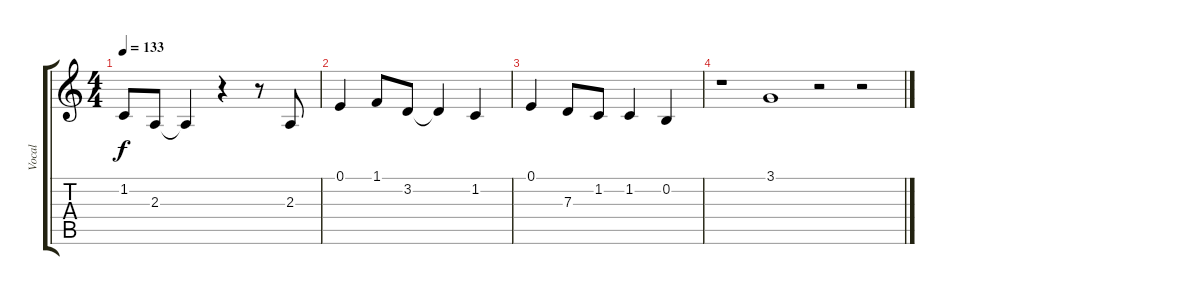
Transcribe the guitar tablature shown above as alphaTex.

\track ("Vocal" "Vocal") {instrument lead1square}
\staff {score tabs}
\tuning (E4 B3 G3 D3 A2 E2) {hide}
\ts (4 4)
\tempo 133
\clef g2
\ks c
1.2{t}.8{dy f} 2.3.8 2.3{t}.4 r.4 r.8 2.3.8 |
0.1.4 1.1.8 3.2.8 3.2{t}.4 1.2.4 |
0.1.4 7.3.8 1.2.8 1.2.4 0.2.4 |
r.1 3.1.1 r.2 r.2
